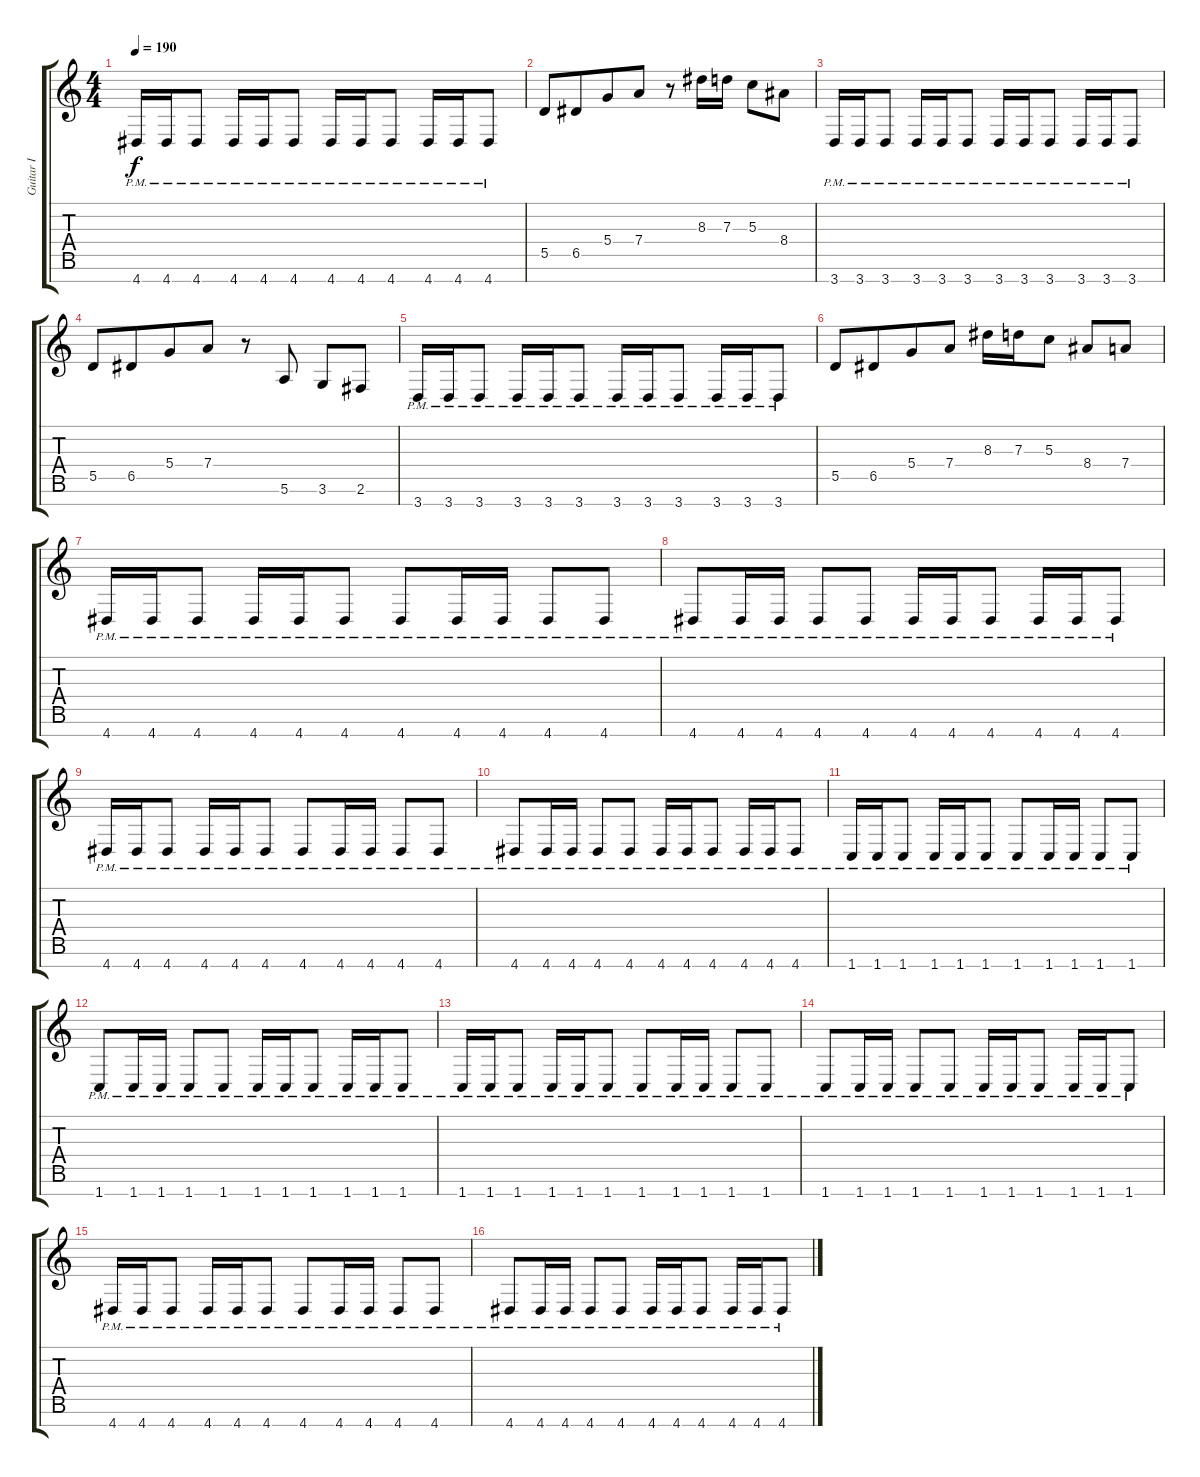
\track ("Guitar I" "Guitar I") {instrument distortionguitar}
\staff {score tabs}
\tuning (E4 B3 G3 D3 A2 E2 B1) {hide}
\ts (4 4)
\tempo 190
\clef g2
\ks c
4.7{pm}.16{dy f} 4.7{pm}.16 4.7{pm}.8 4.7{pm}.16 4.7{pm}.16 4.7{pm}.8 4.7{pm}.16 4.7{pm}.16 4.7{pm}.8 4.7{pm}.16 4.7{pm}.16 4.7{pm}.8 |
5.5.8 6.5.8{beam merge} 5.4.8 7.4.8 r.8 8.3.16 7.3.16 5.3.8 8.4.8 |
3.7{pm}.16 3.7{pm}.16 3.7{pm}.8 3.7{pm}.16 3.7{pm}.16 3.7{pm}.8 3.7{pm}.16 3.7{pm}.16 3.7{pm}.8 3.7{pm}.16 3.7{pm}.16 3.7{pm}.8 |
5.5.8 6.5.8{beam merge} 5.4.8 7.4.8 r.8 5.6.8 3.6.8 2.6.8 |
3.7{pm}.16 3.7{pm}.16 3.7{pm}.8 3.7{pm}.16 3.7{pm}.16 3.7{pm}.8 3.7{pm}.16 3.7{pm}.16 3.7{pm}.8 3.7{pm}.16 3.7{pm}.16 3.7{pm}.8 |
5.5.8 6.5.8{beam merge} 5.4.8 7.4.8 8.3.16 7.3.16 5.3.8 8.4.8 7.4.8 |
4.7{pm}.16 4.7{pm}.16 4.7{pm}.8 4.7{pm}.16 4.7{pm}.16 4.7{pm}.8 4.7{pm}.8 4.7{pm}.16 4.7{pm}.16 4.7{pm}.8 4.7{pm}.8 |
4.7{pm}.8 4.7{pm}.16 4.7{pm}.16 4.7{pm}.8 4.7{pm}.8 4.7{pm}.16 4.7{pm}.16 4.7{pm}.8 4.7{pm}.16 4.7{pm}.16 4.7{pm}.8 |
4.7{pm}.16 4.7{pm}.16 4.7{pm}.8 4.7{pm}.16 4.7{pm}.16 4.7{pm}.8 4.7{pm}.8 4.7{pm}.16 4.7{pm}.16 4.7{pm}.8 4.7{pm}.8 |
4.7{pm}.8 4.7{pm}.16 4.7{pm}.16 4.7{pm}.8 4.7{pm}.8 4.7{pm}.16 4.7{pm}.16 4.7{pm}.8 4.7{pm}.16 4.7{pm}.16 4.7{pm}.8 |
1.7{pm}.16 1.7{pm}.16 1.7{pm}.8 1.7{pm}.16 1.7{pm}.16 1.7{pm}.8 1.7{pm}.8 1.7{pm}.16 1.7{pm}.16 1.7{pm}.8 1.7{pm}.8 |
1.7{pm}.8 1.7{pm}.16 1.7{pm}.16 1.7{pm}.8 1.7{pm}.8 1.7{pm}.16 1.7{pm}.16 1.7{pm}.8 1.7{pm}.16 1.7{pm}.16 1.7{pm}.8 |
1.7{pm}.16 1.7{pm}.16 1.7{pm}.8 1.7{pm}.16 1.7{pm}.16 1.7{pm}.8 1.7{pm}.8 1.7{pm}.16 1.7{pm}.16 1.7{pm}.8 1.7{pm}.8 |
1.7{pm}.8 1.7{pm}.16 1.7{pm}.16 1.7{pm}.8 1.7{pm}.8 1.7{pm}.16 1.7{pm}.16 1.7{pm}.8 1.7{pm}.16 1.7{pm}.16 1.7{pm}.8 |
4.7{pm}.16 4.7{pm}.16 4.7{pm}.8 4.7{pm}.16 4.7{pm}.16 4.7{pm}.8 4.7{pm}.8 4.7{pm}.16 4.7{pm}.16 4.7{pm}.8 4.7{pm}.8 |
4.7{pm}.8 4.7{pm}.16 4.7{pm}.16 4.7{pm}.8 4.7{pm}.8 4.7{pm}.16 4.7{pm}.16 4.7{pm}.8 4.7{pm}.16 4.7{pm}.16 4.7{pm}.8
